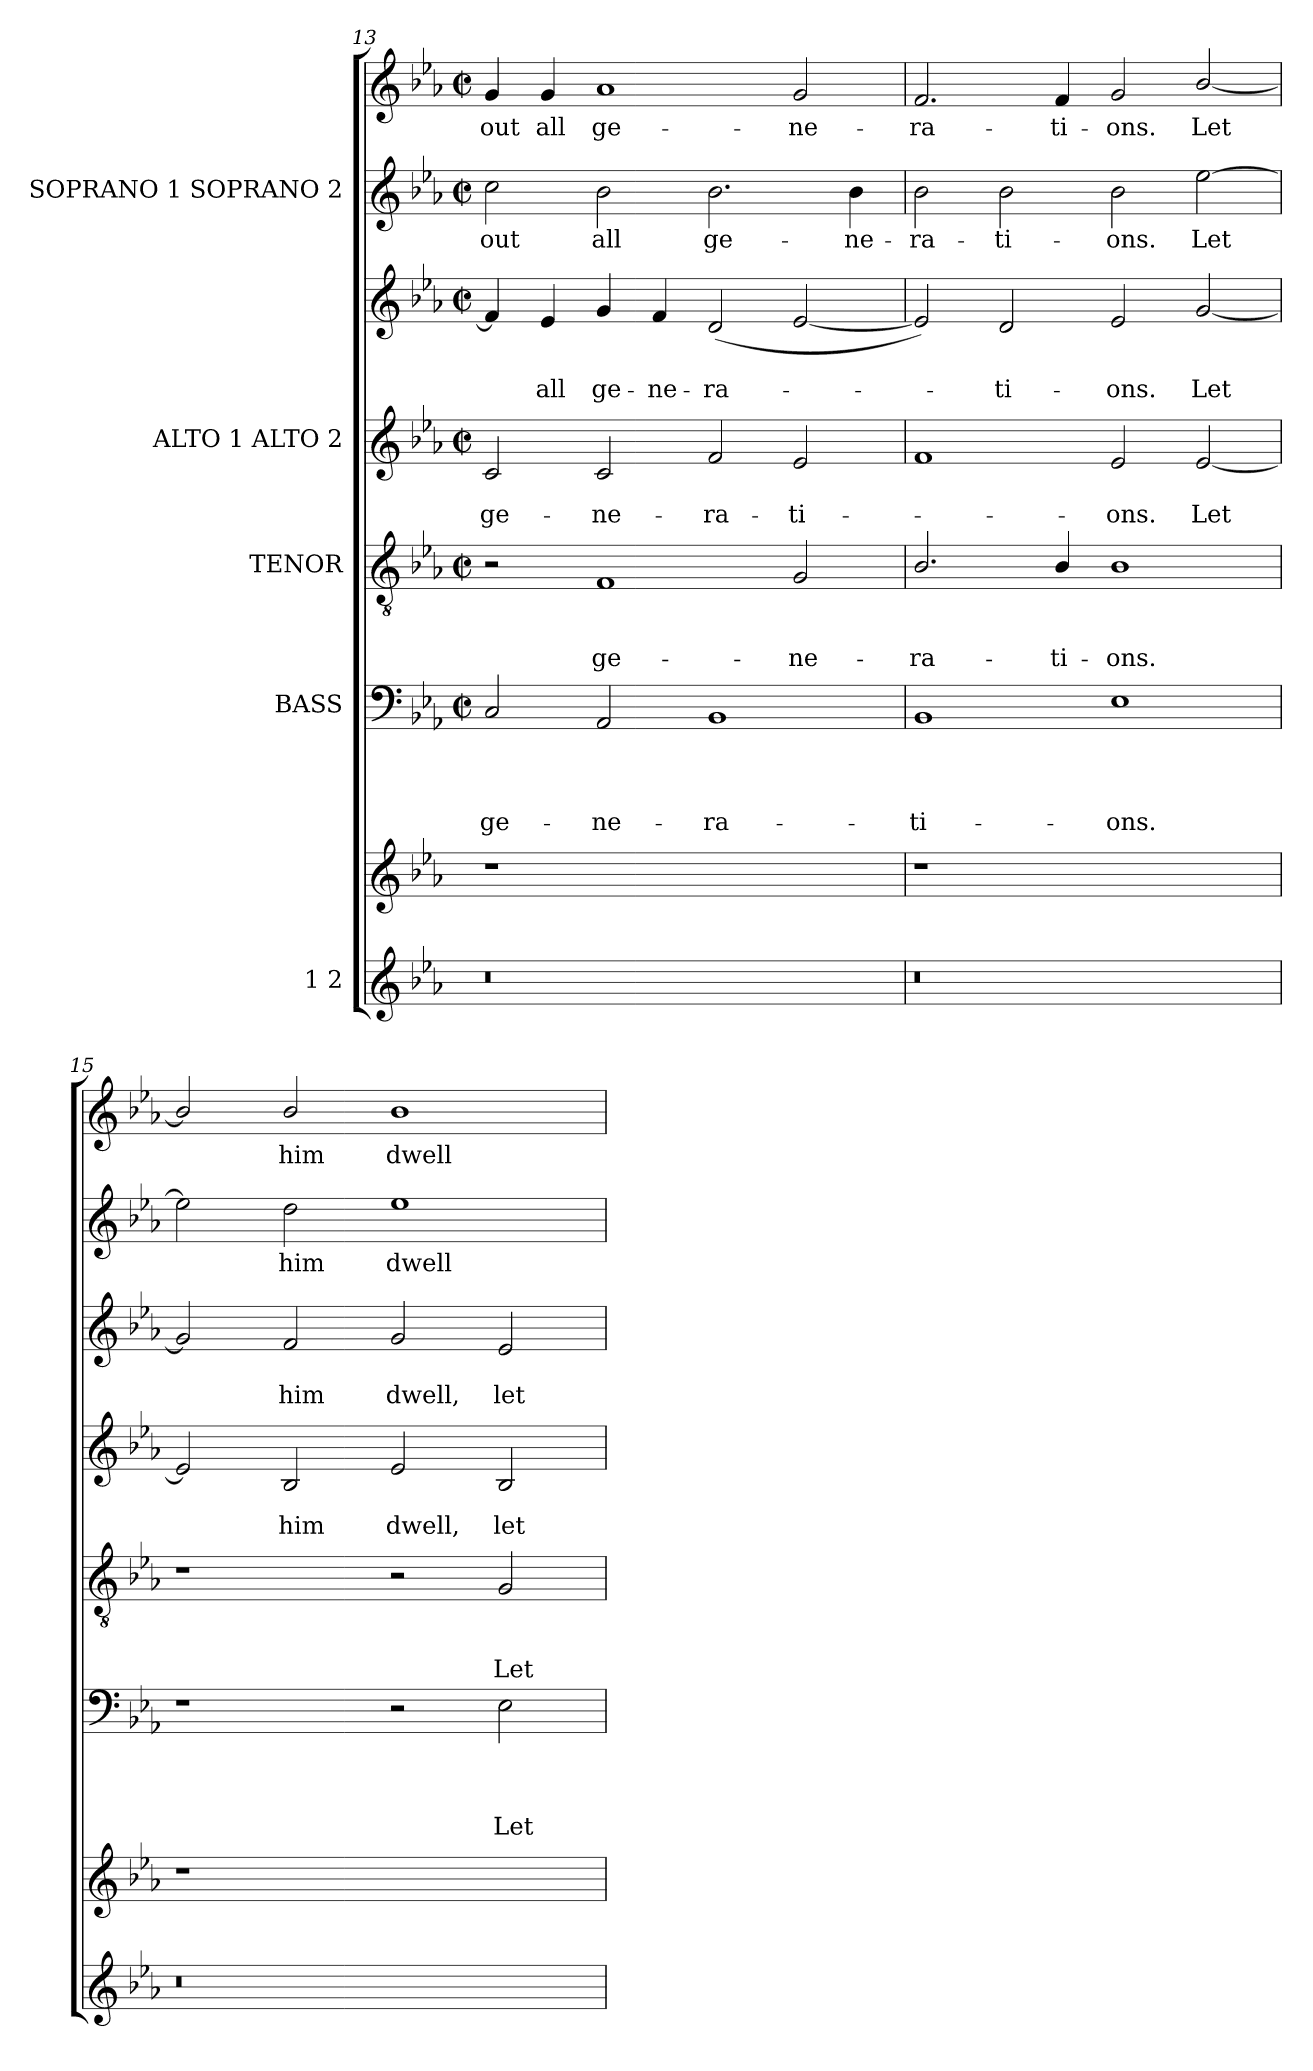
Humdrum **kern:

**kern	**kern	**kern	**text	**text	**text	**text	**kern	**text	**text	**text	**kern	**text	**text	**kern	**text	**text	**kern	**text	**kern	**text
*part5	*part5	*part4	*part4	*part4	*part4	*part4	*part3	*part3	*part3	*part3	*part2	*part2	*part2	*part2	*part2	*part2	*part1	*part1	*part1	*part1
*staff8	*staff7	*staff6	*staff6	*staff6	*staff6	*staff6	*staff5	*staff5	*staff5	*staff5	*staff4	*staff4	*staff4	*staff3	*staff3	*staff3	*staff2	*staff2	*staff1	*staff1
*I"1 2	*	*I"BASS	*	*	*	*	*I"TENOR	*	*	*	*I"ALTO 1 ALTO 2	*	*	*	*	*	*I"SOPRANO 1 SOPRANO 2	*	*	*
*clefG2	*clefG2	*clefF4	*	*	*	*	*clefGv2	*	*	*	*clefG2	*	*	*clefG2	*	*	*clefG2	*	*clefG2	*
*k[b-e-a-]	*k[b-e-a-]	*k[b-e-a-]	*	*	*	*	*k[b-e-a-]	*	*	*	*k[b-e-a-]	*	*	*k[b-e-a-]	*	*	*k[b-e-a-]	*	*k[b-e-a-]	*
*E-:	*E-:	*E-:	*	*	*	*	*E-:	*	*	*	*E-:	*	*	*E-:	*	*	*E-:	*	*E-:	*
*	*	*M2/2	*	*	*	*	*M2/2	*	*	*	*M2/2	*	*	*M2/2	*	*	*M2/2	*	*M2/2	*
*	*	*met(c|)	*	*	*	*	*met(c|)	*	*	*	*met(c|)	*	*	*met(c|)	*	*	*met(c|)	*	*met(c|)	*
=13	=13	=13	=13	=13	=13	=13	=13	=13	=13	=13	=13	=13	=13	=13	=13	=13	=13	=13	=13	=13
!	!	!	!	!	!	!LO:LY:b	!	!	!	!	!	!	!LO:LY:b	!	!	!	!	!LO:LY:b	!	!LO:LY:b
0r	1r	2C/	.	.	.	ge-	2r	.	.	.	2c/	.	-ge-	4f/]	.	.	2cc\	-out	4g/	-out
!	!	!	!	!	!	!	!	!	!	!	!	!	!	!	!	!LO:LY:b	!	!	!	!LO:LY:b
.	.	.	.	.	.	.	.	.	.	.	.	.	.	4e-/	.	all	.	.	4g/	all
!	!	!	!	!	!	!LO:LY:b	!	!	!	!LO:LY:b	!	!	!LO:LY:b	!	!	!LO:LY:b	!	!LO:LY:b	!	!LO:LY:b
.	.	2AA-/	.	.	.	-ne-	1F	.	.	ge-	2c/	.	-ne-	4g/	.	ge-	2b-\	all	1a-	ge-
!	!	!	!	!	!	!	!	!	!	!	!	!	!	!	!	!LO:LY:b	!	!	!	!
.	.	.	.	.	.	.	.	.	.	.	.	.	.	4f/	.	-ne-	.	.	.	.
!	!	!	!	!	!	!LO:LY:b	!	!	!	!	!	!	!LO:LY:b	!	!	!LO:LY:b	!	!LO:LY:b	!	!
.	1ryy	1BB-	.	.	.	-ra-	.	.	.	.	2f/	.	-ra-	(<2d/	.	-ra-	2.b-\	ge-	.	.
!	!	!	!	!	!	!	!	!	!	!LO:LY:b	!	!	!LO:LY:b	!	!	!	!	!	!	!LO:LY:b
.	.	.	.	.	.	.	2G/	.	.	-ne-	2e-/	.	-ti-	[<2e-/	.	.	.	.	2g/	-ne-
!	!	!	!	!	!	!	!	!	!	!	!	!	!	!	!	!	!	!LO:LY:b	!	!
.	.	.	.	.	.	.	.	.	.	.	.	.	.	.	.	.	4b-\	-ne-	.	.
=14	=14	=14	=14	=14	=14	=14	=14	=14	=14	=14	=14	=14	=14	=14	=14	=14	=14	=14	=14	=14
!	!	!	!	!	!	!LO:LY:b	!	!	!	!LO:LY:b	!	!	!	!	!	!	!	!LO:LY:b	!	!LO:LY:b
0r	1r	1BB-	.	.	.	-ti-	2.B-/	.	.	-ra-	1f	.	.	2e-/])	.	.	2b-\	ra-	2.f/	-ra-
!	!	!	!	!	!	!	!	!	!	!	!	!	!	!	!	!LO:LY:b	!	!LO:LY:b	!	!
.	.	.	.	.	.	.	.	.	.	.	.	.	.	2d/	.	-ti-	2b-\	-ti-	.	.
!	!	!	!	!	!	!	!	!	!	!LO:LY:b	!	!	!	!	!	!	!	!	!	!LO:LY:b
.	.	.	.	.	.	.	4B-/	.	.	-ti-	.	.	.	.	.	.	.	.	4f/	-ti-
!	!	!	!	!	!	!LO:LY:b	!	!	!	!LO:LY:b	!	!	!LO:LY:b	!	!	!LO:LY:b	!	!LO:LY:b	!	!LO:LY:b
.	1ryy	1E-	.	.	.	-ons.	1B-	.	.	-ons.	2e-/	.	ons.	2e-/	.	-ons.	2b-\	-ons.	2g/	-ons.
!	!	!	!	!	!	!	!	!	!	!	!	!	!LO:LY:b	!	!	!LO:LY:b	!	!LO:LY:b	!	!LO:LY:b
.	.	.	.	.	.	.	.	.	.	.	[<2e-/	.	Let	[<2g/	.	Let	[>2ee-\	Let	[<2b-/	Let
=15	=15	=15	=15	=15	=15	=15	=15	=15	=15	=15	=15	=15	=15	=15	=15	=15	=15	=15	=15	=15
0r	1r	1r	.	.	.	.	1r	.	.	.	2e-/]	.	.	2g/]	.	.	2ee-\]	.	2b-/]	.
!	!	!	!	!	!	!	!	!	!	!	!	!	!LO:LY:b	!	!	!LO:LY:b	!	!LO:LY:b	!	!LO:LY:b
.	.	.	.	.	.	.	.	.	.	.	2B-/	.	him	2f/	.	him	2dd\	him	2b-/	him
!	!	!	!	!	!	!	!	!	!	!	!	!	!LO:LY:b	!	!	!LO:LY:b	!	!LO:LY:b	!	!LO:LY:b
.	1ryy	2r	.	.	.	.	2r	.	.	.	2e-/	.	dwell,	2g/	.	dwell,	1ee-	dwell	1b-	dwell
!	!	!	!	!	!	!LO:LY:b	!	!	!	!LO:LY:b	!	!	!LO:LY:b	!	!	!LO:LY:b	!	!	!	!
.	.	[<2E-\	.	.	.	Let	[<2G/	.	.	Let	[<2B-/	.	let	[<2e-/	.	let	.	.	.	.
=	=	=	=	=	=	=	=	=	=	=	=	=	=	=	=	=	=	=	=	=
*-	*-	*-	*-	*-	*-	*-	*-	*-	*-	*-	*-	*-	*-	*-	*-	*-	*-	*-	*-	*-
